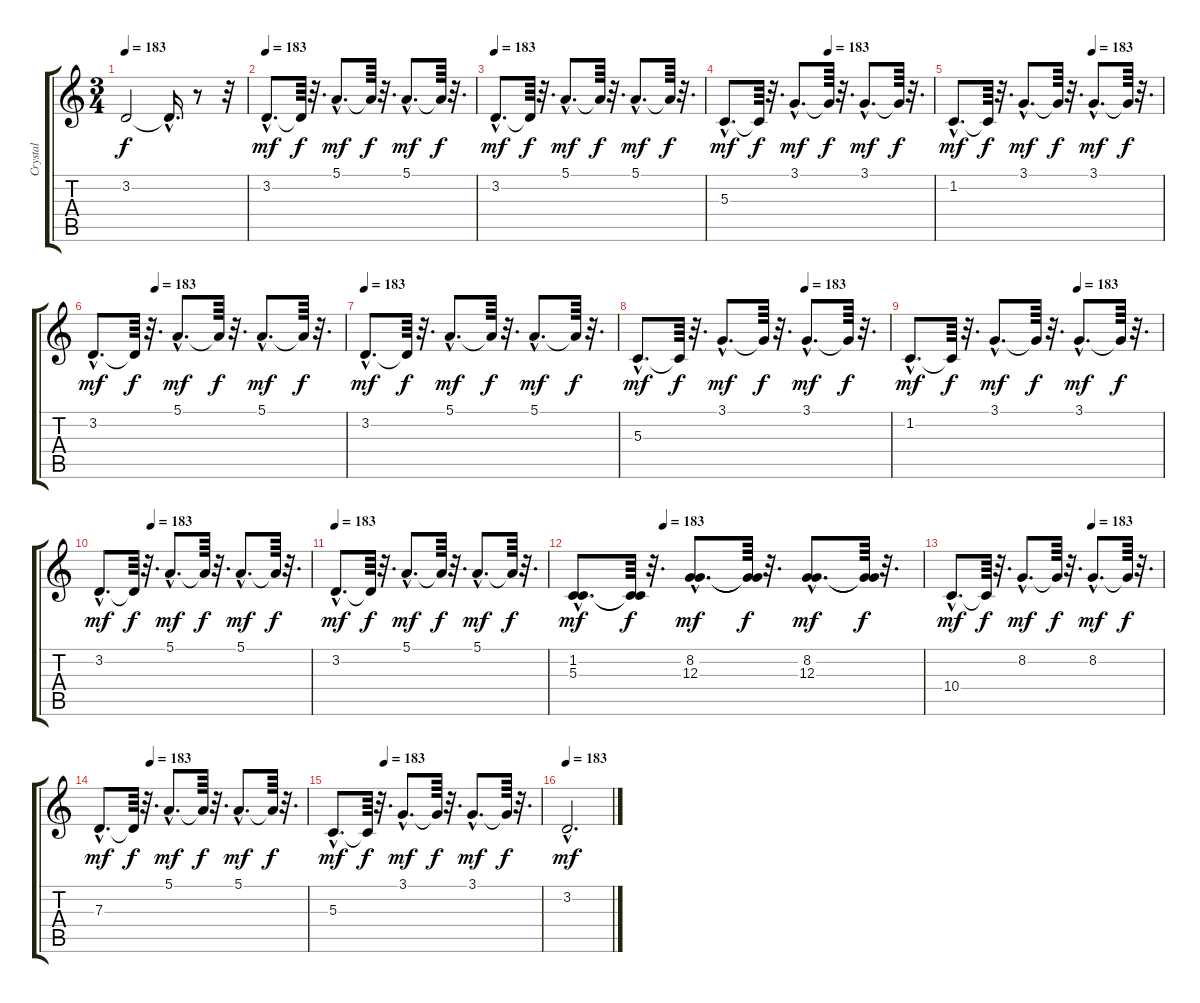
\track ("Crystal" "Crystal") {instrument fx3crystal}
\staff {score tabs}
\tuning (E4 B3 G3 D3 A2 E2) {hide}
\ts (3 4)
\tempo 183
\clef g2
\ks c
3.2{t}.2{dy f} 3.2{hac t}.16{d} r.8 r.32 |
\tempo 183
3.2{hac}.8{d dy mf} 3.2{t}.64{dy f} r.32{d} 5.1{hac}.8{d dy mf} 5.1{t}.64{dy f} r.32{d} 5.1{hac}.8{d dy mf} 5.1{t}.64{dy f} r.32{d} |
\tempo 183
3.2{hac}.8{d dy mf} 3.2{t}.64{dy f} r.32{d} 5.1{hac}.8{d dy mf} 5.1{t}.64{dy f} r.32{d} 5.1{hac}.8{d dy mf} 5.1{t}.64{dy f} r.32{d} |
\tempo (183 0.5)
5.3{hac}.8{d dy mf} 5.3{t}.64{dy f} r.32{d} 3.1{hac}.8{d dy mf} 3.1{t}.64{dy f} r.32{d} 3.1{hac}.8{d dy mf} 3.1{t}.64{dy f} r.32{d} |
\tempo (183 0.6666666666666666)
1.2{hac}.8{d dy mf} 1.2{t}.64{dy f} r.32{d} 3.1{hac}.8{d dy mf} 3.1{t}.64{dy f} r.32{d} 3.1{hac}.8{d dy mf} 3.1{t}.64{dy f} r.32{d} |
\tempo (183 0.25)
3.2{hac}.8{d dy mf} 3.2{t}.64{dy f} r.32{d} 5.1{hac}.8{d dy mf} 5.1{t}.64{dy f} r.32{d} 5.1{hac}.8{d dy mf} 5.1{t}.64{dy f} r.32{d} |
\tempo 183
3.2{hac}.8{d dy mf} 3.2{t}.64{dy f} r.32{d} 5.1{hac}.8{d dy mf} 5.1{t}.64{dy f} r.32{d} 5.1{hac}.8{d dy mf} 5.1{t}.64{dy f} r.32{d} |
\tempo (183 0.6666666666666666)
5.3{hac}.8{d dy mf} 5.3{t}.64{dy f} r.32{d} 3.1{hac}.8{d dy mf} 3.1{t}.64{dy f} r.32{d} 3.1{hac}.8{d dy mf} 3.1{t}.64{dy f} r.32{d} |
\tempo (183 0.6666666666666666)
1.2{hac}.8{d dy mf} 1.2{t}.64{dy f} r.32{d} 3.1{hac}.8{d dy mf} 3.1{t}.64{dy f} r.32{d} 3.1{hac}.8{d dy mf} 3.1{t}.64{dy f} r.32{d} |
\tempo (183 0.25)
3.2{hac}.8{d dy mf} 3.2{t}.64{dy f} r.32{d} 5.1{hac}.8{d dy mf} 5.1{t}.64{dy f} r.32{d} 5.1{hac}.8{d dy mf} 5.1{t}.64{dy f} r.32{d} |
\tempo 183
3.2{hac}.8{d dy mf} 3.2{t}.64{dy f} r.32{d} 5.1{hac}.8{d dy mf} 5.1{t}.64{dy f} r.32{d} 5.1{hac}.8{d dy mf} 5.1{t}.64{dy f} r.32{d} |
\tempo (183 0.25)
(1.2{hac} 5.3{hac}).8{d dy mf} (1.2{t} 5.3{t}).64{dy f} r.32{d} (8.2{hac} 12.3{hac}).8{d dy mf} (8.2{t} 12.3{t}).64{dy f} r.32{d} (8.2{hac} 12.3{hac}).8{d dy mf} (8.2{t} 12.3{t}).64{dy f} r.32{d} |
\tempo (183 0.6666666666666666)
10.4{hac}.8{d dy mf} 10.4{t}.64{dy f} r.32{d} 8.2{hac}.8{d dy mf} 8.2{t}.64{dy f} r.32{d} 8.2{hac}.8{d dy mf} 8.2{t}.64{dy f} r.32{d} |
\tempo (183 0.25)
7.3{hac}.8{d dy mf} 7.3{t}.64{dy f} r.32{d} 5.1{hac}.8{d dy mf} 5.1{t}.64{dy f} r.32{d} 5.1{hac}.8{d dy mf} 5.1{t}.64{dy f} r.32{d} |
\tempo (183 0.25)
5.3{hac}.8{d dy mf} 5.3{t}.64{dy f} r.32{d} 3.1{hac}.8{d dy mf} 3.1{t}.64{dy f} r.32{d} 3.1{hac}.8{d dy mf} 3.1{t}.64{dy f} r.32{d} |
\tempo 183
3.2{hac}.2{d dy mf}
